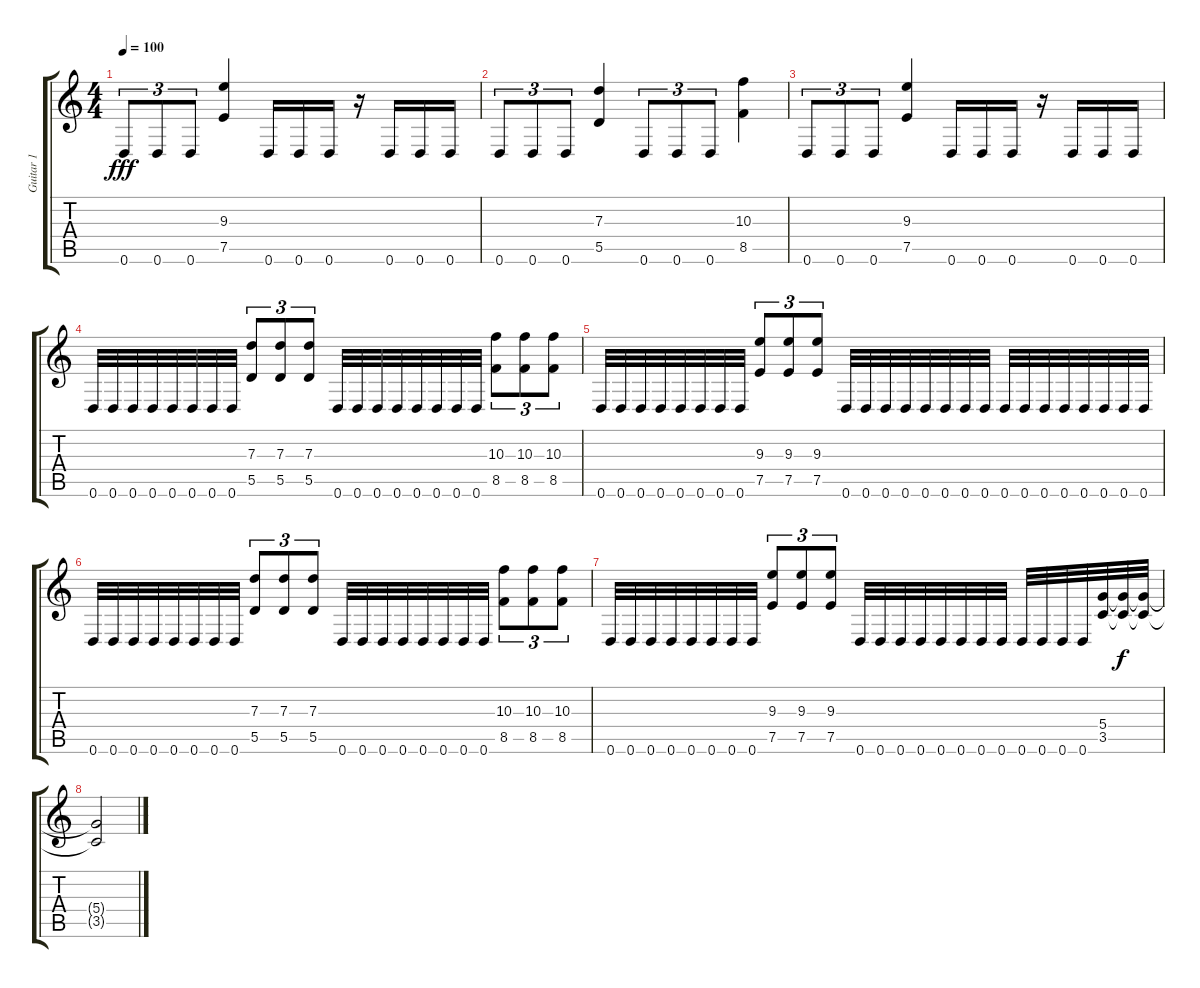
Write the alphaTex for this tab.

\track ("Guitar 1" "Guitar 1") {instrument overdrivenguitar}
\staff {score tabs}
\tuning (E4 B3 G3 D3 A2 D2) {hide}
\ts (4 4)
\tempo 100
\clef g2
\ks c
0.6.8{tu (3 2) dy fff} 0.6.8{tu (3 2)} 0.6.8{tu (3 2)} (9.3 7.5).4 0.6.16 0.6.16 0.6.16 r.16 0.6.16 0.6.16 0.6.16 |
0.6.8{tu (3 2)} 0.6.8{tu (3 2)} 0.6.8{tu (3 2)} (7.3 5.5).4 0.6.8{tu (3 2)} 0.6.8{tu (3 2)} 0.6.8{tu (3 2)} (10.3 8.5).4 |
0.6.8{tu (3 2)} 0.6.8{tu (3 2)} 0.6.8{tu (3 2)} (9.3 7.5).4 0.6.16 0.6.16 0.6.16 r.16 0.6.16 0.6.16 0.6.16 |
0.6.32 0.6.32 0.6.32 0.6.32 0.6.32 0.6.32 0.6.32 0.6.32 (7.3 5.5).8{tu (3 2)} (7.3 5.5).8{tu (3 2)} (7.3 5.5).8{tu (3 2)} 0.6.32 0.6.32 0.6.32 0.6.32 0.6.32 0.6.32 0.6.32 0.6.32 (10.3 8.5).8{tu (3 2)} (10.3 8.5).8{tu (3 2)} (10.3 8.5).8{tu (3 2)} |
0.6.32 0.6.32 0.6.32 0.6.32 0.6.32 0.6.32 0.6.32 0.6.32 (9.3 7.5).8{tu (3 2)} (9.3 7.5).8{tu (3 2)} (9.3 7.5).8{tu (3 2)} 0.6.32 0.6.32 0.6.32 0.6.32 0.6.32 0.6.32 0.6.32 0.6.32 0.6.32 0.6.32 0.6.32 0.6.32 0.6.32 0.6.32 0.6.32 0.6.32 |
0.6.32 0.6.32 0.6.32 0.6.32 0.6.32 0.6.32 0.6.32 0.6.32 (7.3 5.5).8{tu (3 2)} (7.3 5.5).8{tu (3 2)} (7.3 5.5).8{tu (3 2)} 0.6.32 0.6.32 0.6.32 0.6.32 0.6.32 0.6.32 0.6.32 0.6.32 (10.3 8.5).8{tu (3 2)} (10.3 8.5).8{tu (3 2)} (10.3 8.5).8{tu (3 2)} |
0.6.32 0.6.32 0.6.32 0.6.32 0.6.32 0.6.32 0.6.32 0.6.32 (9.3 7.5).8{tu (3 2)} (9.3 7.5).8{tu (3 2)} (9.3 7.5).8{tu (3 2)} 0.6.32 0.6.32 0.6.32 0.6.32 0.6.32 0.6.32 0.6.32 0.6.32 0.6.32 0.6.32 0.6.32 0.6.32 (5.4 3.5).32 (5.4{t} 3.5{t}).32{dy f} (5.4{t} 3.5{t}).32 |
(5.4{t} 3.5{t}).2
